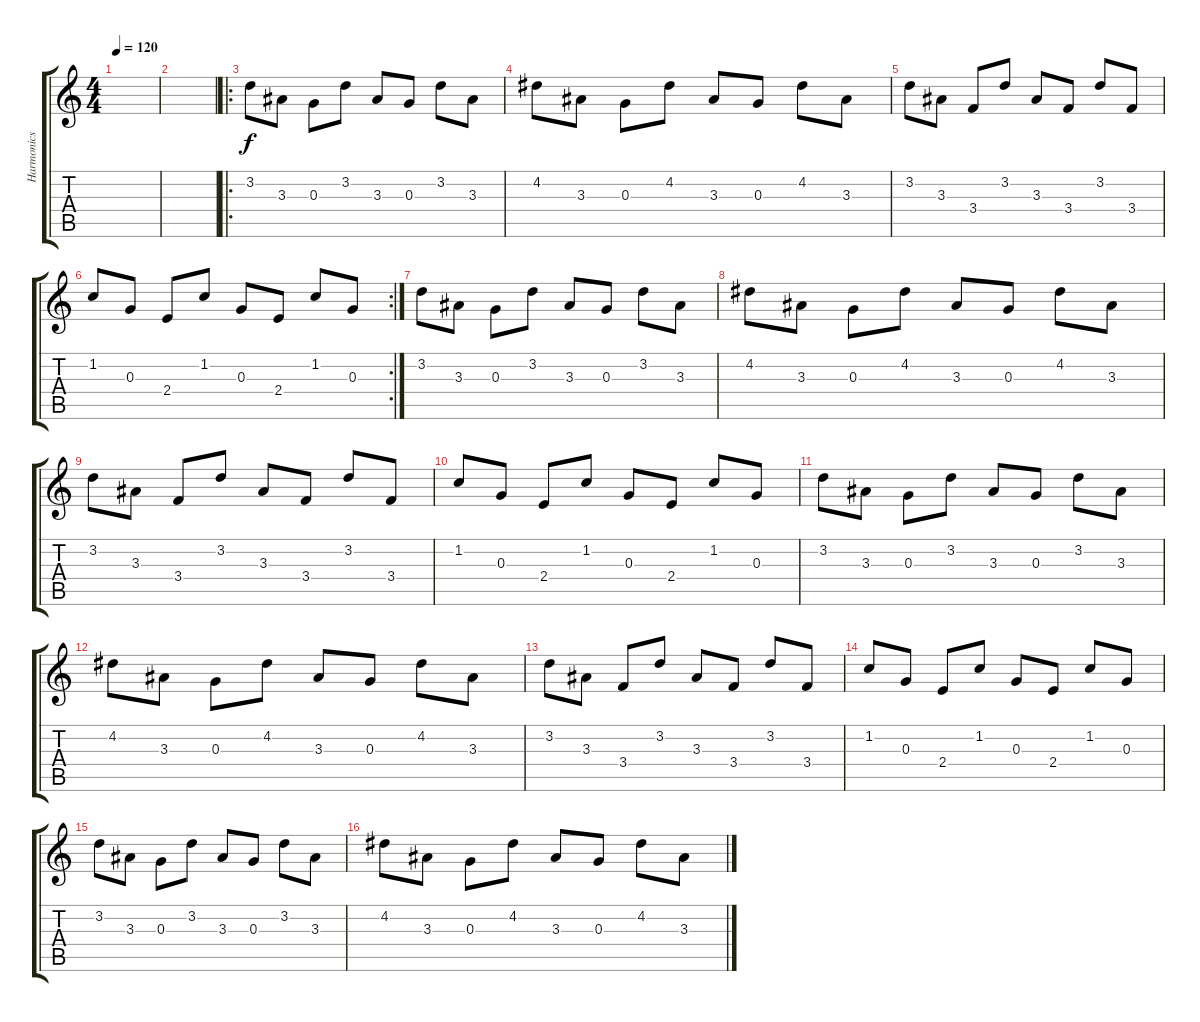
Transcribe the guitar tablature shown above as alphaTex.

\track ("Harmonics guitar" "Harmonics ") {instrument guitarharmonics}
\staff {score tabs}
\tuning (E4 B3 G3 D3 A2 E2) {hide}
\ts (4 4)
\tempo 120
\clef g2
\ks c
|
|
\ro
3.2.8 3.3.8 0.3.8 3.2.8 3.3.8 0.3.8 3.2.8 3.3.8 |
4.2.8 3.3.8 0.3.8 4.2.8 3.3.8 0.3.8 4.2.8 3.3.8 |
3.2.8 3.3.8 3.4.8 3.2.8 3.3.8 3.4.8 3.2.8 3.4.8 |
\rc 2
1.2.8 0.3.8 2.4.8 1.2.8 0.3.8 2.4.8 1.2.8 0.3.8 |
3.2.8 3.3.8 0.3.8 3.2.8 3.3.8 0.3.8 3.2.8 3.3.8 |
4.2.8 3.3.8 0.3.8 4.2.8 3.3.8 0.3.8 4.2.8 3.3.8 |
3.2.8 3.3.8 3.4.8 3.2.8 3.3.8 3.4.8 3.2.8 3.4.8 |
1.2.8 0.3.8 2.4.8 1.2.8 0.3.8 2.4.8 1.2.8 0.3.8 |
3.2.8 3.3.8 0.3.8 3.2.8 3.3.8 0.3.8 3.2.8 3.3.8 |
4.2.8 3.3.8 0.3.8 4.2.8 3.3.8 0.3.8 4.2.8 3.3.8 |
3.2.8 3.3.8 3.4.8 3.2.8 3.3.8 3.4.8 3.2.8 3.4.8 |
1.2.8 0.3.8 2.4.8 1.2.8 0.3.8 2.4.8 1.2.8 0.3.8 |
3.2.8 3.3.8 0.3.8 3.2.8 3.3.8 0.3.8 3.2.8 3.3.8 |
4.2.8 3.3.8 0.3.8 4.2.8 3.3.8 0.3.8 4.2.8 3.3.8
